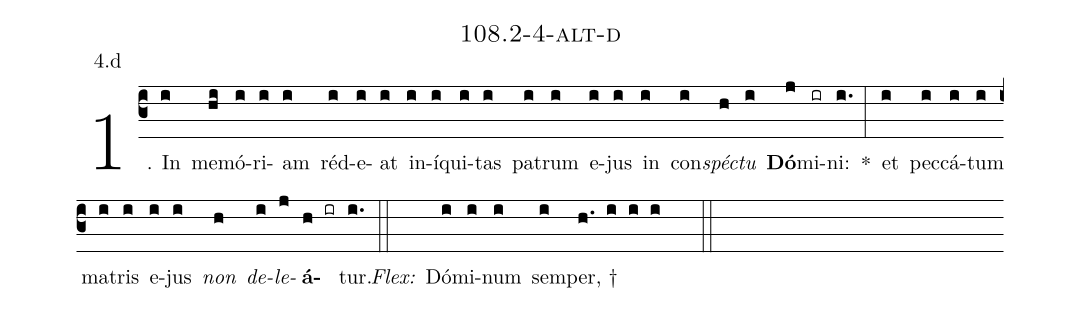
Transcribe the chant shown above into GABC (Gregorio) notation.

name: 108.2-4-alt-d;
annotation: 4.d;
%%
(c3)1. In(i) me(hi)mó(i)ri(i)am(i) réd(i)e(i)at(i) in(i)í(i)qui(i)tas(i) pa(i)trum(i) e(i)jus(i) in(i) con(i)<i>spéc</i>(h)<i>tu</i>(i) <b>Dó</b>(j)mi(ir)ni:(i.) *(:) et(i) pec(i)cá(i)tum(i) ma(i)tris(i) e(i)jus(i) <i>non</i>(h) <i>de</i>(i)<i>le</i>(j)<b>á</b>(h ir)tur.(i.) (::)
<i>Flex:</i>()  Dó(i)mi(i)num(i) sem(i)per, †(h. i i i  ::)
